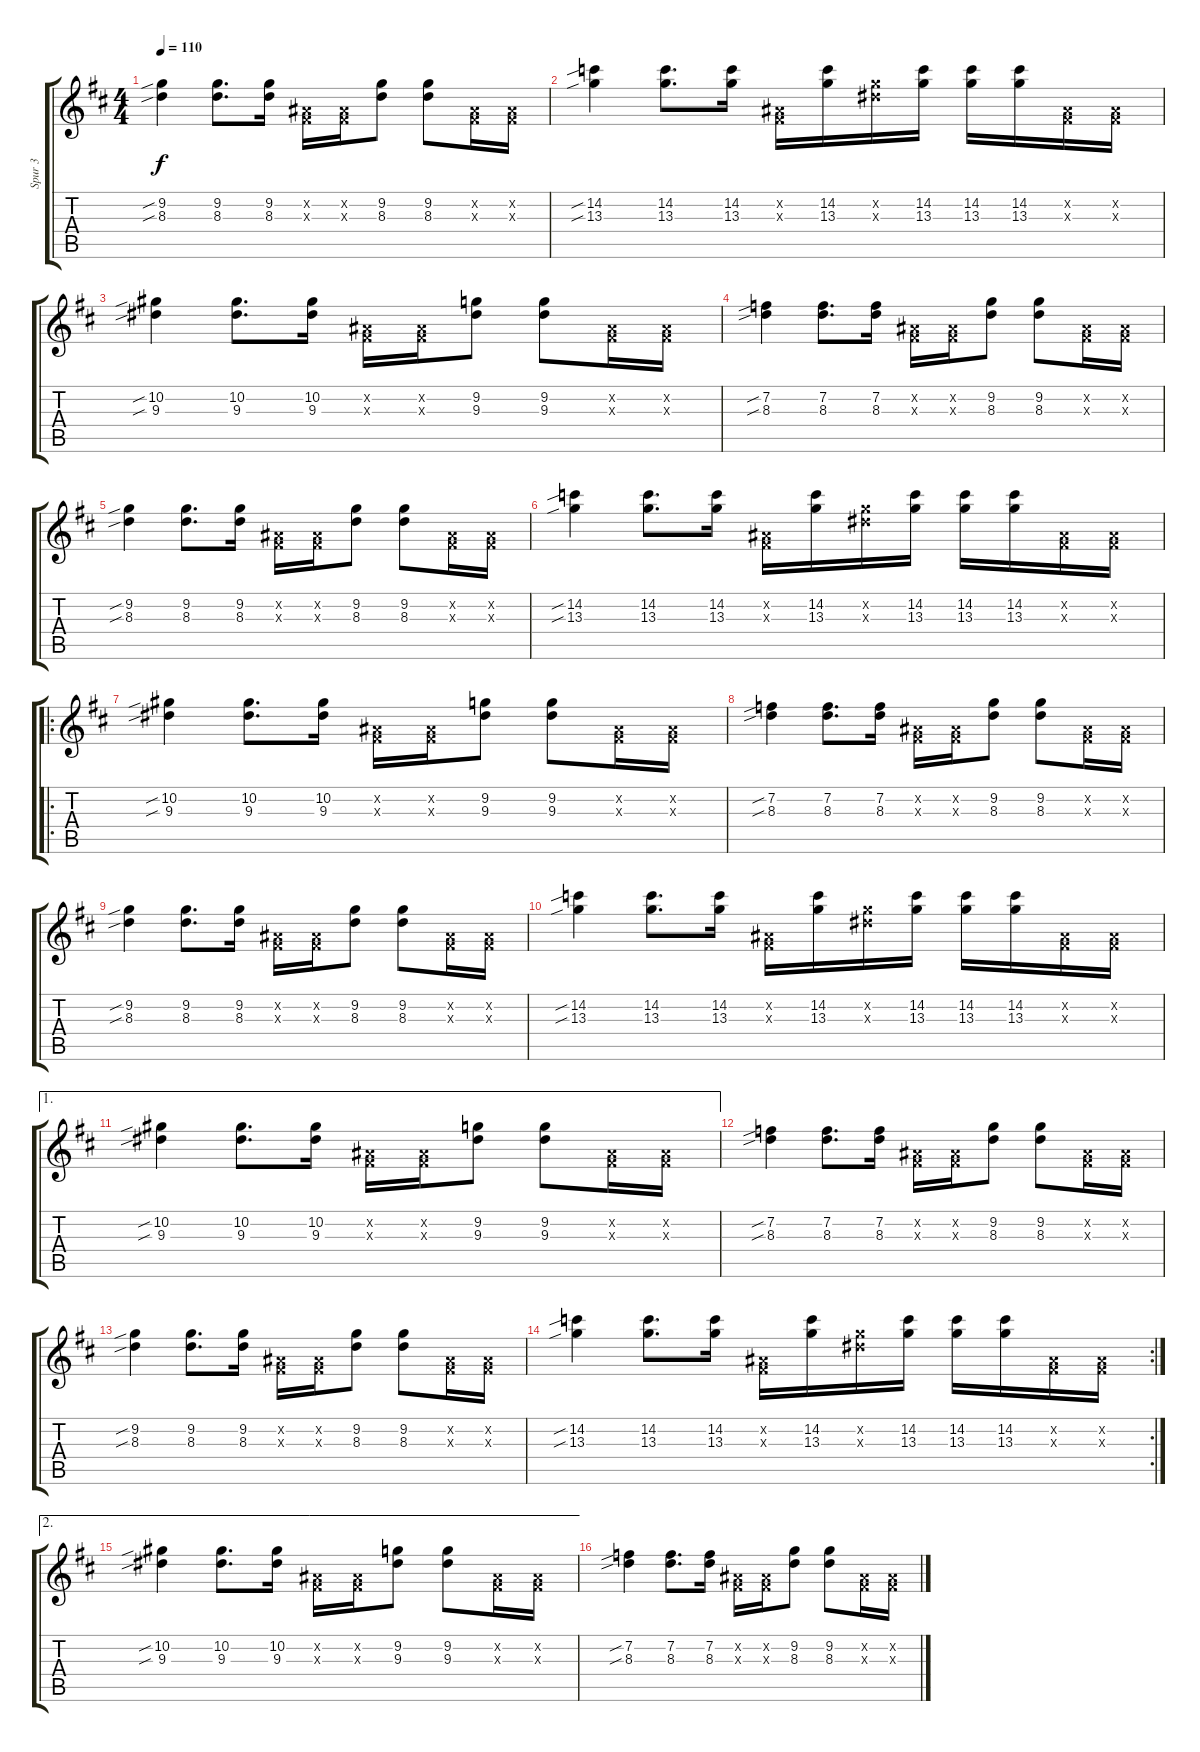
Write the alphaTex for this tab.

\track ("Spur 3" "Spur 3") {instrument distortionguitar}
\staff {score tabs}
\tuning (Eb4 Bb3 Gb3 Db3 Ab2 Eb2) {hide}
\ts (4 4)
\tempo 110
\clef g2
\ks d
(9.2{sib} 8.3{sib}).4{dy f} (9.2 8.3).8{d} (9.2 8.3).16 (0.2{x} 0.3{x}).16 (0.2{x} 0.3{x}).16 (9.2 8.3).8 (9.2 8.3).8 (0.2{x} 0.3{x}).16 (0.2{x} 0.3{x}).16 |
(14.2{sib} 13.3{sib}).4 (14.2 13.3).8{d} (14.2 13.3).16 (0.2{x} 0.3{x}).16 (14.2 13.3).16 (9.2{x} 9.3{x}).16 (14.2 13.3).16 (14.2 13.3).16 (14.2 13.3).16 (0.2{x} 0.3{x}).16 (0.2{x} 0.3{x}).16 |
(10.2{sib} 9.3{sib}).4 (10.2 9.3).8{d} (10.2 9.3).16 (0.2{x} 0.3{x}).16 (0.2{x} 0.3{x}).16 (9.2 9.3).8 (9.2 9.3).8 (0.2{x} 0.3{x}).16 (0.2{x} 0.3{x}).16 |
(7.2{sib} 8.3{sib}).4 (7.2 8.3).8{d} (7.2 8.3).16 (0.2{x} 0.3{x}).16 (0.2{x} 0.3{x}).16 (9.2 8.3).8 (9.2 8.3).8 (0.2{x} 0.3{x}).16 (0.2{x} 0.3{x}).16 |
(9.2{sib} 8.3{sib}).4 (9.2 8.3).8{d} (9.2 8.3).16 (0.2{x} 0.3{x}).16 (0.2{x} 0.3{x}).16 (9.2 8.3).8 (9.2 8.3).8 (0.2{x} 0.3{x}).16 (0.2{x} 0.3{x}).16 |
(14.2{sib} 13.3{sib}).4 (14.2 13.3).8{d} (14.2 13.3).16 (0.2{x} 0.3{x}).16 (14.2 13.3).16 (9.2{x} 9.3{x}).16 (14.2 13.3).16 (14.2 13.3).16 (14.2 13.3).16 (0.2{x} 0.3{x}).16 (0.2{x} 0.3{x}).16 |
\ro
(10.2{sib} 9.3{sib}).4 (10.2 9.3).8{d} (10.2 9.3).16 (0.2{x} 0.3{x}).16 (0.2{x} 0.3{x}).16 (9.2 9.3).8 (9.2 9.3).8 (0.2{x} 0.3{x}).16 (0.2{x} 0.3{x}).16 |
(7.2{sib} 8.3{sib}).4 (7.2 8.3).8{d} (7.2 8.3).16 (0.2{x} 0.3{x}).16 (0.2{x} 0.3{x}).16 (9.2 8.3).8 (9.2 8.3).8 (0.2{x} 0.3{x}).16 (0.2{x} 0.3{x}).16 |
(9.2{sib} 8.3{sib}).4 (9.2 8.3).8{d} (9.2 8.3).16 (0.2{x} 0.3{x}).16 (0.2{x} 0.3{x}).16 (9.2 8.3).8 (9.2 8.3).8 (0.2{x} 0.3{x}).16 (0.2{x} 0.3{x}).16 |
(14.2{sib} 13.3{sib}).4 (14.2 13.3).8{d} (14.2 13.3).16 (0.2{x} 0.3{x}).16 (14.2 13.3).16 (9.2{x} 9.3{x}).16 (14.2 13.3).16 (14.2 13.3).16 (14.2 13.3).16 (0.2{x} 0.3{x}).16 (0.2{x} 0.3{x}).16 |
\ae 1
(10.2{sib} 9.3{sib}).4 (10.2 9.3).8{d} (10.2 9.3).16 (0.2{x} 0.3{x}).16 (0.2{x} 0.3{x}).16 (9.2 9.3).8 (9.2 9.3).8 (0.2{x} 0.3{x}).16 (0.2{x} 0.3{x}).16 |
(7.2{sib} 8.3{sib}).4 (7.2 8.3).8{d} (7.2 8.3).16 (0.2{x} 0.3{x}).16 (0.2{x} 0.3{x}).16 (9.2 8.3).8 (9.2 8.3).8 (0.2{x} 0.3{x}).16 (0.2{x} 0.3{x}).16 |
(9.2{sib} 8.3{sib}).4 (9.2 8.3).8{d} (9.2 8.3).16 (0.2{x} 0.3{x}).16 (0.2{x} 0.3{x}).16 (9.2 8.3).8 (9.2 8.3).8 (0.2{x} 0.3{x}).16 (0.2{x} 0.3{x}).16 |
\rc 2
(14.2{sib} 13.3{sib}).4 (14.2 13.3).8{d} (14.2 13.3).16 (0.2{x} 0.3{x}).16 (14.2 13.3).16 (9.2{x} 9.3{x}).16 (14.2 13.3).16 (14.2 13.3).16 (14.2 13.3).16 (0.2{x} 0.3{x}).16 (0.2{x} 0.3{x}).16 |
\ae 2
(10.2{sib} 9.3{sib}).4 (10.2 9.3).8{d} (10.2 9.3).16 (0.2{x} 0.3{x}).16 (0.2{x} 0.3{x}).16 (9.2 9.3).8 (9.2 9.3).8 (0.2{x} 0.3{x}).16 (0.2{x} 0.3{x}).16 |
(7.2{sib} 8.3{sib}).4 (7.2 8.3).8{d} (7.2 8.3).16 (0.2{x} 0.3{x}).16 (0.2{x} 0.3{x}).16 (9.2 8.3).8 (9.2 8.3).8 (0.2{x} 0.3{x}).16 (0.2{x} 0.3{x}).16
